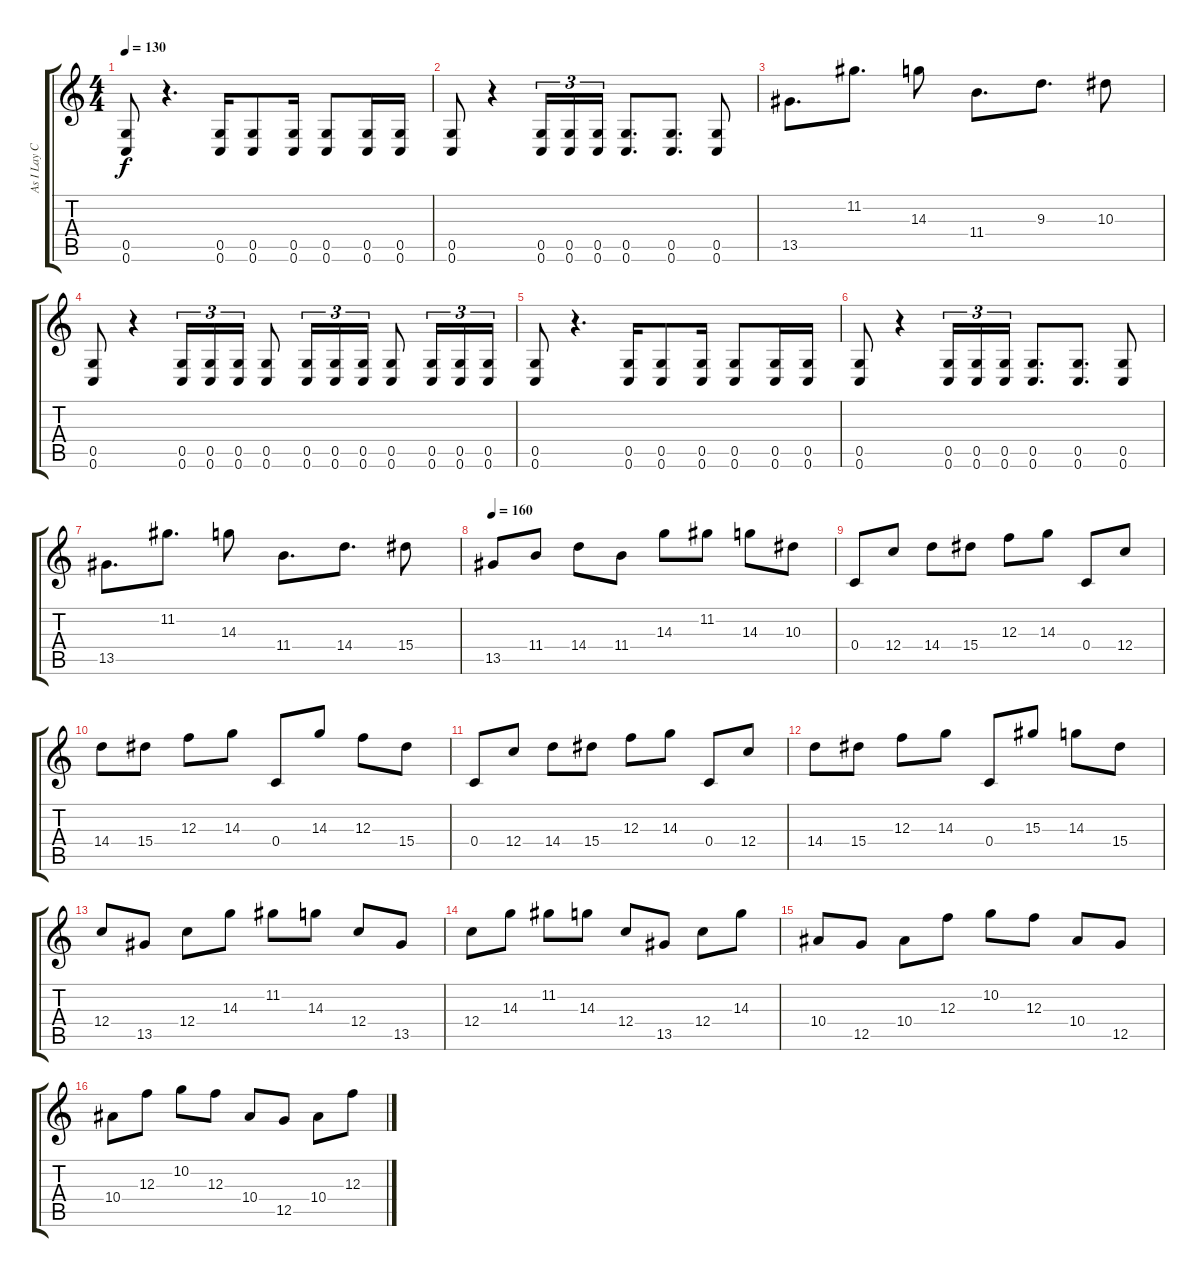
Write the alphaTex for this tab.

\track ("As I Lay Curtis" "As I Lay C") {instrument overdrivenguitar}
\staff {score tabs}
\tuning (D4 A3 F3 C3 G2 C2) {hide}
\ts (4 4)
\tempo 130
\clef g2
\ks c
(0.5 0.6).8{dy f} r.4{d} (0.5 0.6).16 (0.5 0.6).8 (0.5 0.6).16 (0.5 0.6).8 (0.5 0.6).16 (0.5 0.6).16 |
(0.5 0.6).8 r.4 (0.5 0.6).16{tu (3 2)} (0.5 0.6).16{tu (3 2)} (0.5 0.6).16{tu (3 2)} (0.5 0.6).8{d} (0.5 0.6).8{d} (0.5 0.6).8 |
13.5.8{d} 11.2.8{d} 14.3.8 11.4.8{d} 9.3.8{d} 10.3.8 |
(0.5 0.6).8 r.4 (0.5 0.6).16{tu (3 2)} (0.5 0.6).16{tu (3 2)} (0.5 0.6).16{tu (3 2)} (0.5 0.6).8 (0.5 0.6).16{tu (3 2)} (0.5 0.6).16{tu (3 2)} (0.5 0.6).16{tu (3 2)} (0.5 0.6).8 (0.5 0.6).16{tu (3 2)} (0.5 0.6).16{tu (3 2)} (0.5 0.6).16{tu (3 2)} |
(0.5 0.6).8 r.4{d} (0.5 0.6).16 (0.5 0.6).8 (0.5 0.6).16 (0.5 0.6).8 (0.5 0.6).16 (0.5 0.6).16 |
(0.5 0.6).8 r.4 (0.5 0.6).16{tu (3 2)} (0.5 0.6).16{tu (3 2)} (0.5 0.6).16{tu (3 2)} (0.5 0.6).8{d} (0.5 0.6).8{d} (0.5 0.6).8 |
13.5.8{d} 11.2.8{d} 14.3.8 11.4.8{d} 14.4.8{d} 15.4.8 |
\tempo 160
13.5.8 11.4.8 14.4.8 11.4.8 14.3.8 11.2.8 14.3.8 10.3.8 |
0.4.8 12.4.8 14.4.8 15.4.8 12.3.8 14.3.8 0.4.8 12.4.8 |
14.4.8 15.4.8 12.3.8 14.3.8 0.4.8 14.3.8 12.3.8 15.4.8 |
0.4.8 12.4.8 14.4.8 15.4.8 12.3.8 14.3.8 0.4.8 12.4.8 |
14.4.8 15.4.8 12.3.8 14.3.8 0.4.8 15.3.8 14.3.8 15.4.8 |
12.4.8 13.5.8 12.4.8 14.3.8 11.2.8 14.3.8 12.4.8 13.5.8 |
12.4.8 14.3.8 11.2.8 14.3.8 12.4.8 13.5.8 12.4.8 14.3.8 |
10.4.8 12.5.8 10.4.8 12.3.8 10.2.8 12.3.8 10.4.8 12.5.8 |
10.4.8 12.3.8 10.2.8 12.3.8 10.4.8 12.5.8 10.4.8 12.3.8
